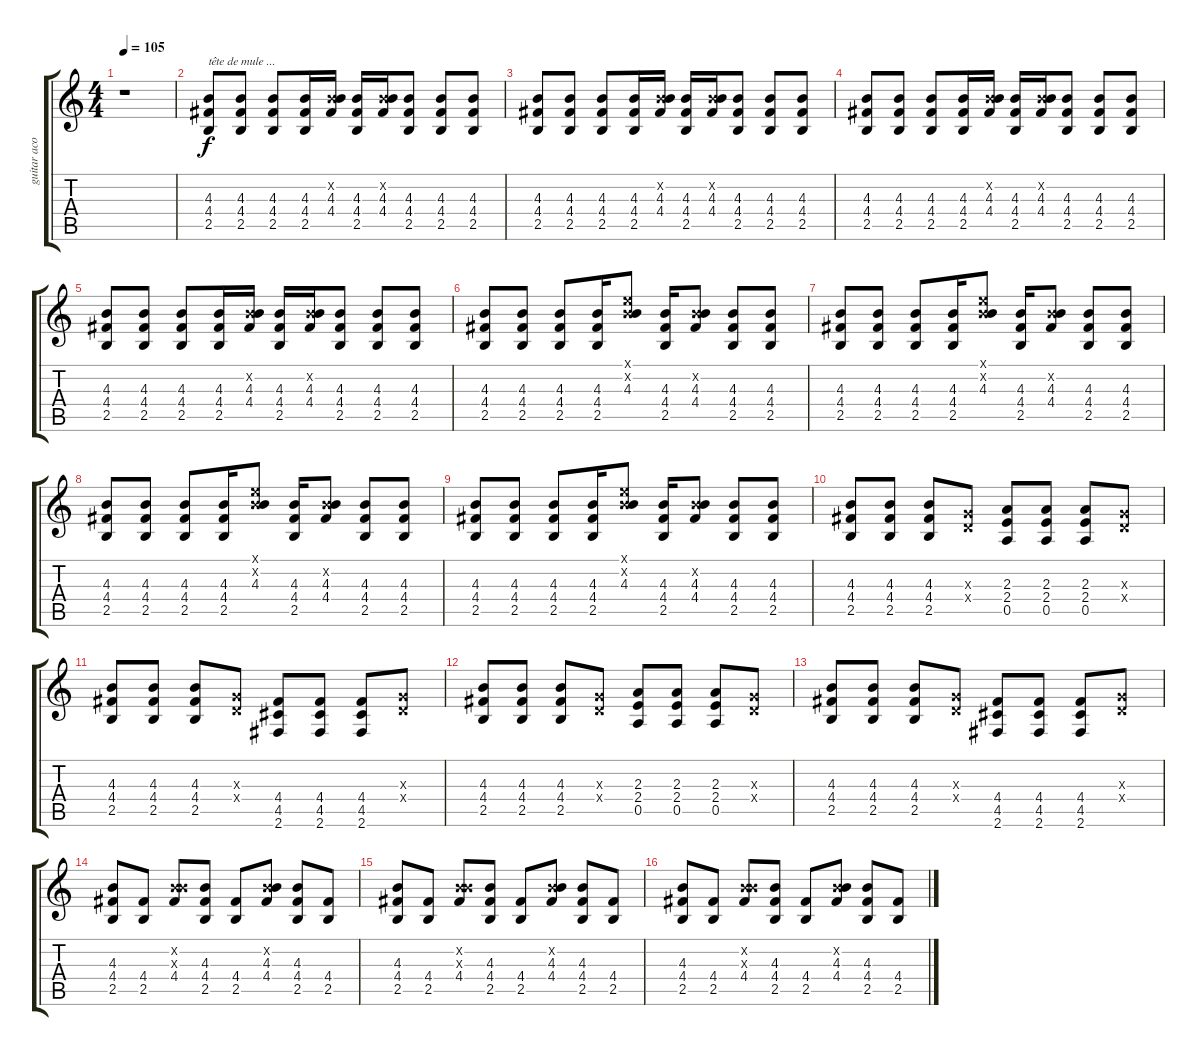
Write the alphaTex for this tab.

\track ("guitar acoustic" "guitar aco") {instrument acousticguitarsteel}
\staff {score tabs}
\tuning (E4 B3 G3 D3 A2 E2) {hide}
\ts (4 4)
\tempo 105
\clef g2
\ks c
r.1{dy f} |
(4.3 4.4 2.5).8{txt "tête de mule ..." balance 0} (4.3 4.4 2.5).8 (4.3 4.4 2.5).8 (4.3 4.4 2.5).16 (0.2{x} 4.3 4.4).16 (4.3 4.4 2.5).16 (0.2{x} 4.3 4.4).16 (4.3 4.4 2.5).8 (4.3 4.4 2.5).8 (4.3 4.4 2.5).8 |
(4.3 4.4 2.5).8{balance 0} (4.3 4.4 2.5).8 (4.3 4.4 2.5).8 (4.3 4.4 2.5).16 (0.2{x} 4.3 4.4).16 (4.3 4.4 2.5).16 (0.2{x} 4.3 4.4).16 (4.3 4.4 2.5).8 (4.3 4.4 2.5).8 (4.3 4.4 2.5).8 |
(4.3 4.4 2.5).8{balance 0} (4.3 4.4 2.5).8 (4.3 4.4 2.5).8 (4.3 4.4 2.5).16 (0.2{x} 4.3 4.4).16 (4.3 4.4 2.5).16 (0.2{x} 4.3 4.4).16 (4.3 4.4 2.5).8 (4.3 4.4 2.5).8 (4.3 4.4 2.5).8 |
(4.3 4.4 2.5).8{balance 0} (4.3 4.4 2.5).8 (4.3 4.4 2.5).8 (4.3 4.4 2.5).16 (0.2{x} 4.3 4.4).16 (4.3 4.4 2.5).16 (0.2{x} 4.3 4.4).16 (4.3 4.4 2.5).8 (4.3 4.4 2.5).8 (4.3 4.4 2.5).8 |
(4.3 4.4 2.5).8 (4.3 4.4 2.5).8 (4.3 4.4 2.5).8 (4.3 4.4 2.5).16 (0.1{x} 0.2{x} 4.3).8 (4.3 4.4 2.5).16 (0.2{x} 4.3 4.4).8 (4.3 4.4 2.5).8 (4.3 4.4 2.5).8 |
(4.3 4.4 2.5).8 (4.3 4.4 2.5).8 (4.3 4.4 2.5).8 (4.3 4.4 2.5).16 (0.1{x} 0.2{x} 4.3).8 (4.3 4.4 2.5).16 (0.2{x} 4.3 4.4).8 (4.3 4.4 2.5).8 (4.3 4.4 2.5).8 |
(4.3 4.4 2.5).8 (4.3 4.4 2.5).8 (4.3 4.4 2.5).8 (4.3 4.4 2.5).16 (0.1{x} 0.2{x} 4.3).8 (4.3 4.4 2.5).16 (0.2{x} 4.3 4.4).8 (4.3 4.4 2.5).8 (4.3 4.4 2.5).8 |
(4.3 4.4 2.5).8 (4.3 4.4 2.5).8 (4.3 4.4 2.5).8 (4.3 4.4 2.5).16 (0.1{x} 0.2{x} 4.3).8 (4.3 4.4 2.5).16 (0.2{x} 4.3 4.4).8 (4.3 4.4 2.5).8 (4.3 4.4 2.5).8 |
(4.3 4.4 2.5).8 (4.3 4.4 2.5).8 (4.3 4.4 2.5).8 (0.3{x} 0.4{x}).8 (2.3 2.4 0.5).8 (2.3 2.4 0.5).8 (2.3 2.4 0.5).8 (0.3{x} 0.4{x}).8 |
(4.3 4.4 2.5).8 (4.3 4.4 2.5).8 (4.3 4.4 2.5).8 (0.3{x} 0.4{x}).8 (4.4 4.5 2.6).8 (4.4 4.5 2.6).8 (4.4 4.5 2.6).8 (0.3{x} 0.4{x}).8 |
(4.3 4.4 2.5).8 (4.3 4.4 2.5).8 (4.3 4.4 2.5).8 (0.3{x} 0.4{x}).8 (2.3 2.4 0.5).8 (2.3 2.4 0.5).8 (2.3 2.4 0.5).8 (0.3{x} 0.4{x}).8 |
(4.3 4.4 2.5).8 (4.3 4.4 2.5).8 (4.3 4.4 2.5).8 (0.3{x} 0.4{x}).8 (4.4 4.5 2.6).8 (4.4 4.5 2.6).8 (4.4 4.5 2.6).8 (0.3{x} 0.4{x}).8 |
(4.3 4.4 2.5).8 (4.4 2.5).8 (0.2{x} 4.3{x} 4.4).8 (4.3 4.4 2.5).8 (4.4 2.5).8 (0.2{x} 4.3 4.4).8 (4.3 4.4 2.5).8 (4.4 2.5).8 |
(4.3 4.4 2.5).8 (4.4 2.5).8 (0.2{x} 4.3{x} 4.4).8 (4.3 4.4 2.5).8 (4.4 2.5).8 (0.2{x} 4.3 4.4).8 (4.3 4.4 2.5).8 (4.4 2.5).8 |
(4.3 4.4 2.5).8 (4.4 2.5).8 (0.2{x} 4.3{x} 4.4).8 (4.3 4.4 2.5).8 (4.4 2.5).8 (0.2{x} 4.3 4.4).8 (4.3 4.4 2.5).8 (4.4 2.5).8
